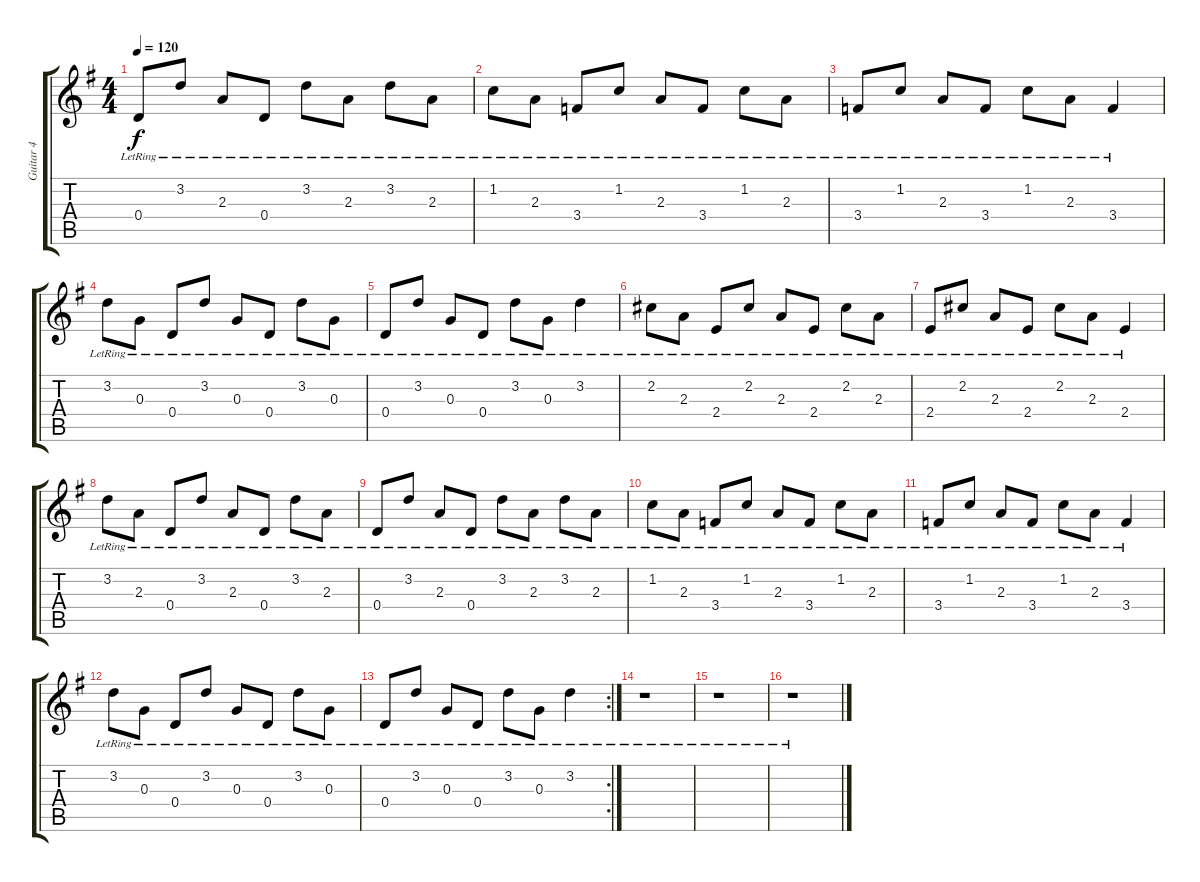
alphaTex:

\track ("Guitar 4" "Guitar 4") {instrument electricguitarclean}
\staff {score tabs}
\tuning (E4 B3 G3 D3 A2 E2) {hide}
\ts (4 4)
\tempo 120
\clef g2
\ks g
0.4{lr}.8{dy f} 3.2{lr}.8 2.3{lr}.8 0.4{lr}.8 3.2{lr}.8 2.3{lr}.8 3.2{lr}.8 2.3{lr}.8 |
1.2{lr}.8 2.3{lr}.8 3.4{lr}.8 1.2{lr}.8 2.3{lr}.8 3.4{lr}.8 1.2{lr}.8 2.3{lr}.8 |
3.4{lr}.8 1.2{lr}.8 2.3{lr}.8 3.4{lr}.8 1.2{lr}.8 2.3{lr}.8 3.4{lr}.4 |
3.2{lr}.8 0.3{lr}.8 0.4{lr}.8 3.2{lr}.8 0.3{lr}.8 0.4{lr}.8 3.2{lr}.8 0.3{lr}.8 |
0.4{lr}.8 3.2{lr}.8 0.3{lr}.8 0.4{lr}.8 3.2{lr}.8 0.3{lr}.8 3.2{lr}.4 |
2.2{lr}.8 2.3{lr}.8 2.4{lr}.8 2.2{lr}.8 2.3{lr}.8 2.4{lr}.8 2.2{lr}.8 2.3{lr}.8 |
2.4{lr}.8 2.2{lr}.8 2.3{lr}.8 2.4{lr}.8 2.2{lr}.8 2.3{lr}.8 2.4{lr}.4 |
3.2{lr}.8 2.3{lr}.8 0.4{lr}.8 3.2{lr}.8 2.3{lr}.8 0.4{lr}.8 3.2{lr}.8 2.3{lr}.8 |
0.4{lr}.8 3.2{lr}.8 2.3{lr}.8 0.4{lr}.8 3.2{lr}.8 2.3{lr}.8 3.2{lr}.8 2.3{lr}.8 |
1.2{lr}.8 2.3{lr}.8 3.4{lr}.8 1.2{lr}.8 2.3{lr}.8 3.4{lr}.8 1.2{lr}.8 2.3{lr}.8 |
3.4{lr}.8 1.2{lr}.8 2.3{lr}.8 3.4{lr}.8 1.2{lr}.8 2.3{lr}.8 3.4{lr}.4 |
3.2{lr}.8 0.3{lr}.8 0.4{lr}.8 3.2{lr}.8 0.3{lr}.8 0.4{lr}.8 3.2{lr}.8 0.3{lr}.8 |
\rc 2
0.4{lr}.8 3.2{lr}.8 0.3{lr}.8 0.4{lr}.8 3.2{lr}.8 0.3{lr}.8 3.2{lr}.4 |
r.1 |
r.1 |
r.1
